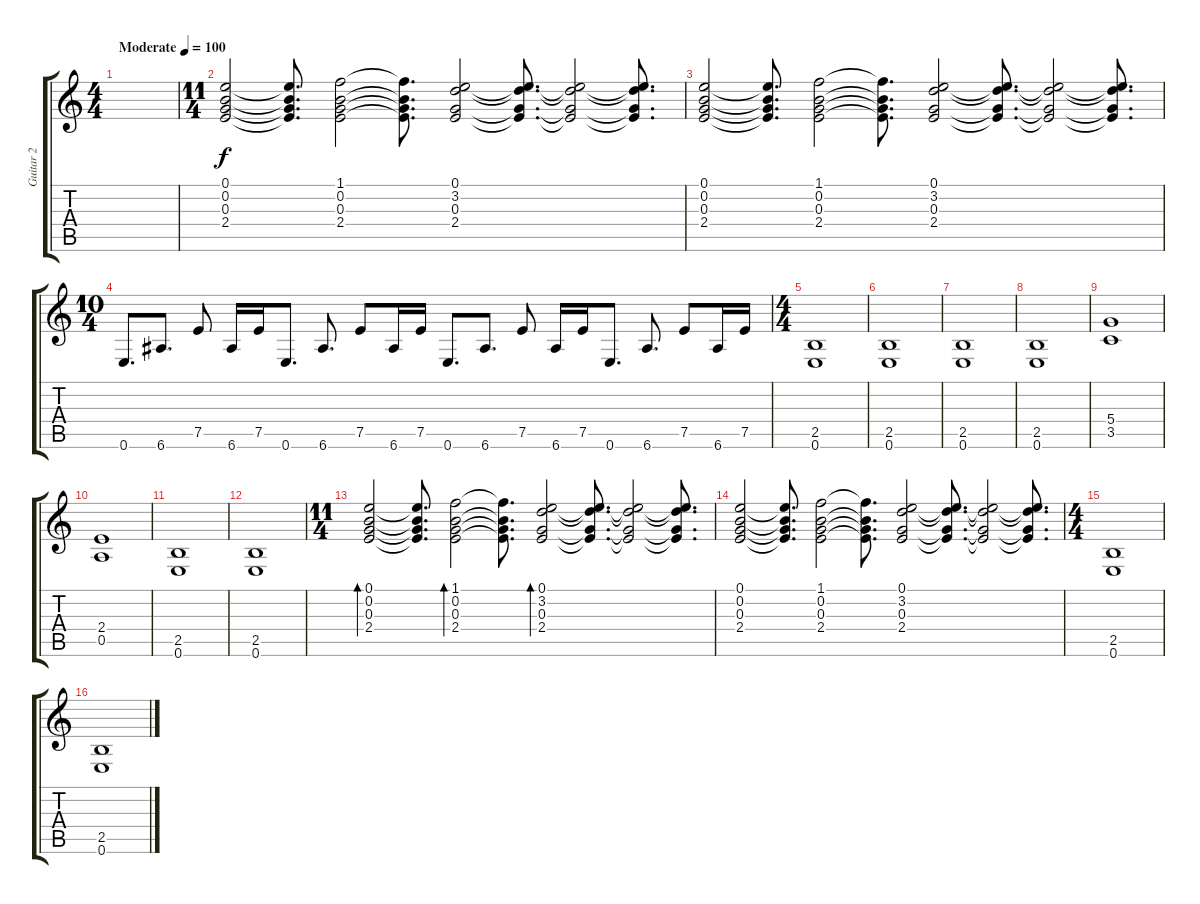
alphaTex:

\track ("Guitar 2" "Guitar 2") {instrument distortionguitar}
\staff {score tabs}
\tuning (E4 B3 G3 D3 A2 E2) {hide}
\ts (4 4)
\tempo (100 "Moderate")
\clef g2
\ks c
|
\ts (11 4)
(0.1 0.2 0.3 2.4).2 (0.1{t} 0.2{t} 0.3{t} 2.4{t}).8{d} (1.1 0.2 0.3 2.4).2 (1.1{t} 0.2{t} 0.3{t} 2.4{t}).8{d} (0.1 3.2 0.3 2.4).2 (0.1{t} 3.2{t} 0.3{t} 2.4{t}).8{d} (0.1{t} 3.2{t} 0.3{t} 2.4{t}).2 (0.1{t} 3.2{t} 0.3{t} 2.4{t}).8{d} |
(0.1 0.2 0.3 2.4).2 (0.1{t} 0.2{t} 0.3{t} 2.4{t}).8{d} (1.1 0.2 0.3 2.4).2 (1.1{t} 0.2{t} 0.3{t} 2.4{t}).8{d} (0.1 3.2 0.3 2.4).2 (0.1{t} 3.2{t} 0.3{t} 2.4{t}).8{d} (0.1{t} 3.2{t} 0.3{t} 2.4{t}).2 (0.1{t} 3.2{t} 0.3{t} 2.4{t}).8{d} |
\ts (10 4)
0.6.8{d} 6.6.8{d} 7.5.8 6.6.16 7.5.16 0.6.8{d} 6.6.8{d} 7.5.8 6.6.16 7.5.16 0.6.8{d} 6.6.8{d} 7.5.8 6.6.16 7.5.16 0.6.8{d} 6.6.8{d} 7.5.8 6.6.16 7.5.16 |
\ts (4 4)
(2.5 0.6).1 |
(2.5 0.6).1 |
(2.5 0.6).1 |
(2.5 0.6).1 |
(5.4 3.5).1 |
(2.4 0.5).1 |
(2.5 0.6).1 |
(2.5 0.6).1 |
\ts (11 4)
(0.1 0.2 0.3 2.4).2{bd 60} (0.1{t} 0.2{t} 0.3{t} 2.4{t}).8{d} (1.1 0.2 0.3 2.4).2{bd 60} (1.1{t} 0.2{t} 0.3{t} 2.4{t}).8{d} (0.1 3.2 0.3 2.4).2{bd 60} (0.1{t} 3.2{t} 0.3{t} 2.4{t}).8{d} (0.1{t} 3.2{t} 0.3{t} 2.4{t}).2 (0.1{t} 3.2{t} 0.3{t} 2.4{t}).8{d} |
(0.1 0.2 0.3 2.4).2 (0.1{t} 0.2{t} 0.3{t} 2.4{t}).8{d} (1.1 0.2 0.3 2.4).2 (1.1{t} 0.2{t} 0.3{t} 2.4{t}).8{d} (0.1 3.2 0.3 2.4).2 (0.1{t} 3.2{t} 0.3{t} 2.4{t}).8{d} (0.1{t} 3.2{t} 0.3{t} 2.4{t}).2 (0.1{t} 3.2{t} 0.3{t} 2.4{t}).8{d} |
\ts (4 4)
(2.5 0.6).1 |
(2.5 0.6).1
